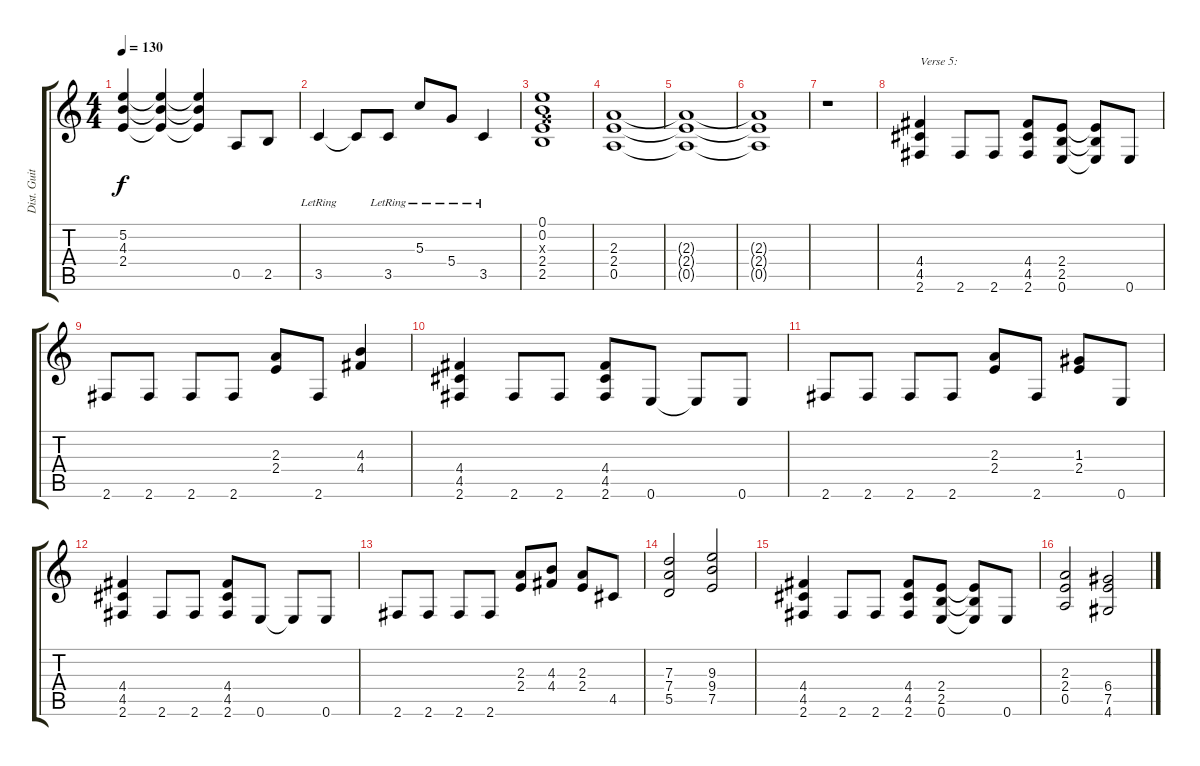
\track ("Dist. Guitar 2" "Dist. Guit") {instrument overdrivenguitar}
\staff {score tabs}
\tuning (E4 B3 G3 D3 A2 E2) {hide}
\ts (4 4)
\tempo 130
\clef g2
\ks c
(5.2{t} 4.3{t} 2.4{t}).4{dy f} (5.2{t} 4.3{t} 2.4{t}).4 (5.2{t} 4.3{t} 2.4{t}).4 0.5.8 2.5.8 |
3.5{lr}.4 3.5{t}.8 3.5{lr}.8 5.3{lr}.8 5.4{lr}.8 3.5{lr}.4 |
(0.1 0.2 0.3{x} 2.4 2.5).1 |
(2.3 2.4 0.5).1 |
(2.3{t} 2.4{t} 0.5{t}).1 |
(2.3{t} 2.4{t} 0.5{t}).1 |
r.1 |
(4.4 4.5 2.6).4{txt "Verse 5:"} 2.6.8 2.6.8 (4.4 4.5 2.6).8 (2.4 2.5 0.6).8 (2.4{t} 2.5{t} 0.6{t}).8 0.6.8 |
2.6.8 2.6.8 2.6.8 2.6.8 (2.3 2.4).8 2.6.8 (4.3 4.4).4 |
(4.4 4.5 2.6).4 2.6.8 2.6.8 (4.4 4.5 2.6).8 0.6.8 0.6{t}.8 0.6.8 |
2.6.8 2.6.8 2.6.8 2.6.8 (2.3 2.4).8 2.6.8 (1.3 2.4).8 0.6.8 |
(4.4 4.5 2.6).4 2.6.8 2.6.8 (4.4 4.5 2.6).8 0.6.8 0.6{t}.8 0.6.8 |
2.6.8 2.6.8 2.6.8 2.6.8 (2.3 2.4).8 (4.3 4.4).8 (2.3 2.4).8 4.5.8 |
(7.3 7.4 5.5).2 (9.3 9.4 7.5).2 |
(4.4 4.5 2.6).4 2.6.8 2.6.8 (4.4 4.5 2.6).8 (2.4 2.5 0.6).8 (2.4{t} 2.5{t} 0.6{t}).8 0.6.8 |
(2.3 2.4 0.5).2 (6.4 7.5 4.6).2
